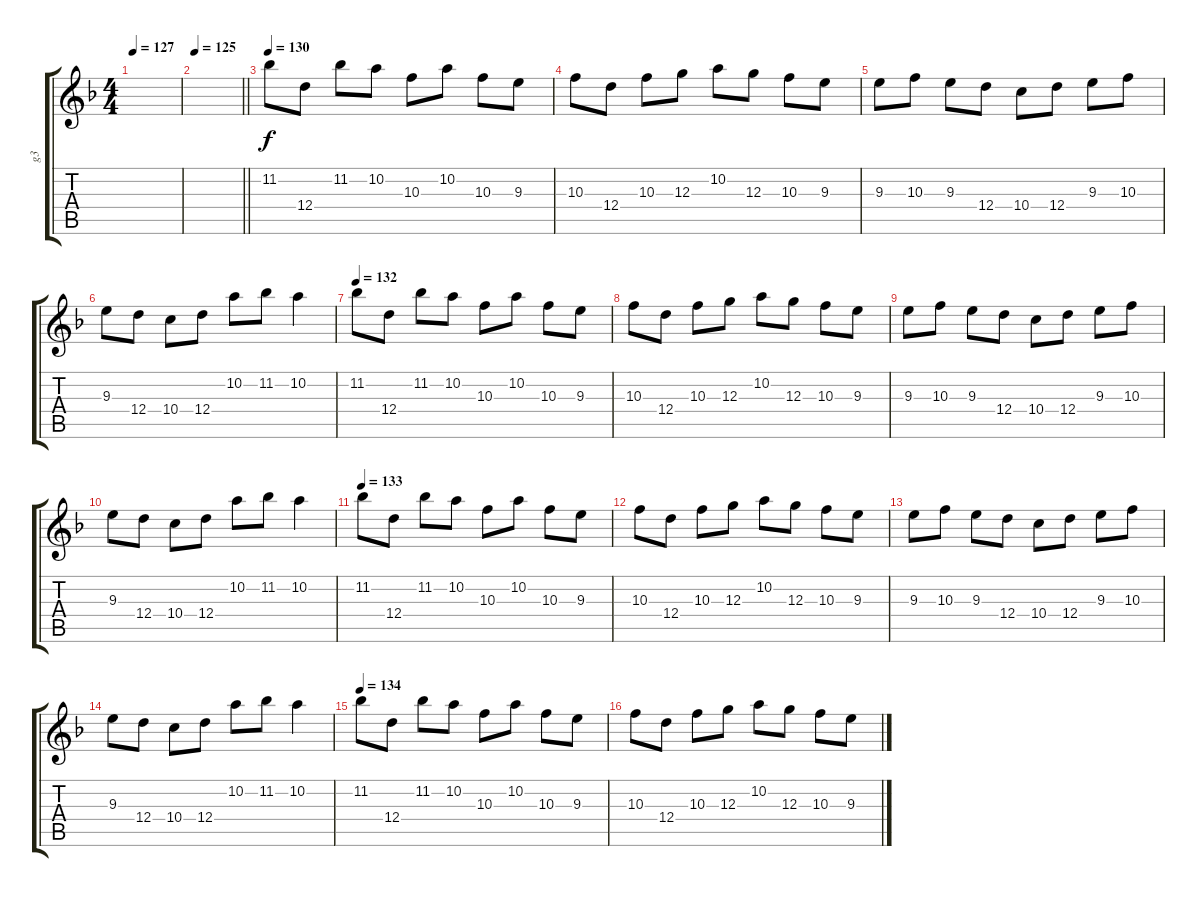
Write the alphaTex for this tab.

\track ("g3" "g3") {instrument distortionguitar}
\staff {score tabs}
\tuning (E4 B3 G3 D3 A2 D2) {hide}
\ts (4 4)
\tempo 127
\clef g2
\ks f
|
\tempo 125
\barLineRight lightlight
|
\section ("" "")
\tempo 130
11.2.8 12.4.8 11.2.8 10.2.8 10.3.8 10.2.8 10.3.8 9.3.8 |
10.3.8 12.4.8 10.3.8 12.3.8 10.2.8 12.3.8 10.3.8 9.3.8 |
9.3.8 10.3.8 9.3.8 12.4.8 10.4.8 12.4.8 9.3.8 10.3.8 |
9.3.8 12.4.8 10.4.8 12.4.8 10.2.8 11.2.8 10.2.4 |
\tempo 132
11.2.8 12.4.8 11.2.8 10.2.8 10.3.8 10.2.8 10.3.8 9.3.8 |
10.3.8 12.4.8 10.3.8 12.3.8 10.2.8 12.3.8 10.3.8 9.3.8 |
9.3.8 10.3.8 9.3.8 12.4.8 10.4.8 12.4.8 9.3.8 10.3.8 |
9.3.8 12.4.8 10.4.8 12.4.8 10.2.8 11.2.8 10.2.4 |
\tempo 133
11.2.8 12.4.8 11.2.8 10.2.8 10.3.8 10.2.8 10.3.8 9.3.8 |
10.3.8 12.4.8 10.3.8 12.3.8 10.2.8 12.3.8 10.3.8 9.3.8 |
9.3.8 10.3.8 9.3.8 12.4.8 10.4.8 12.4.8 9.3.8 10.3.8 |
9.3.8 12.4.8 10.4.8 12.4.8 10.2.8 11.2.8 10.2.4 |
\tempo 134
11.2.8 12.4.8 11.2.8 10.2.8 10.3.8 10.2.8 10.3.8 9.3.8 |
10.3.8 12.4.8 10.3.8 12.3.8 10.2.8 12.3.8 10.3.8 9.3.8
